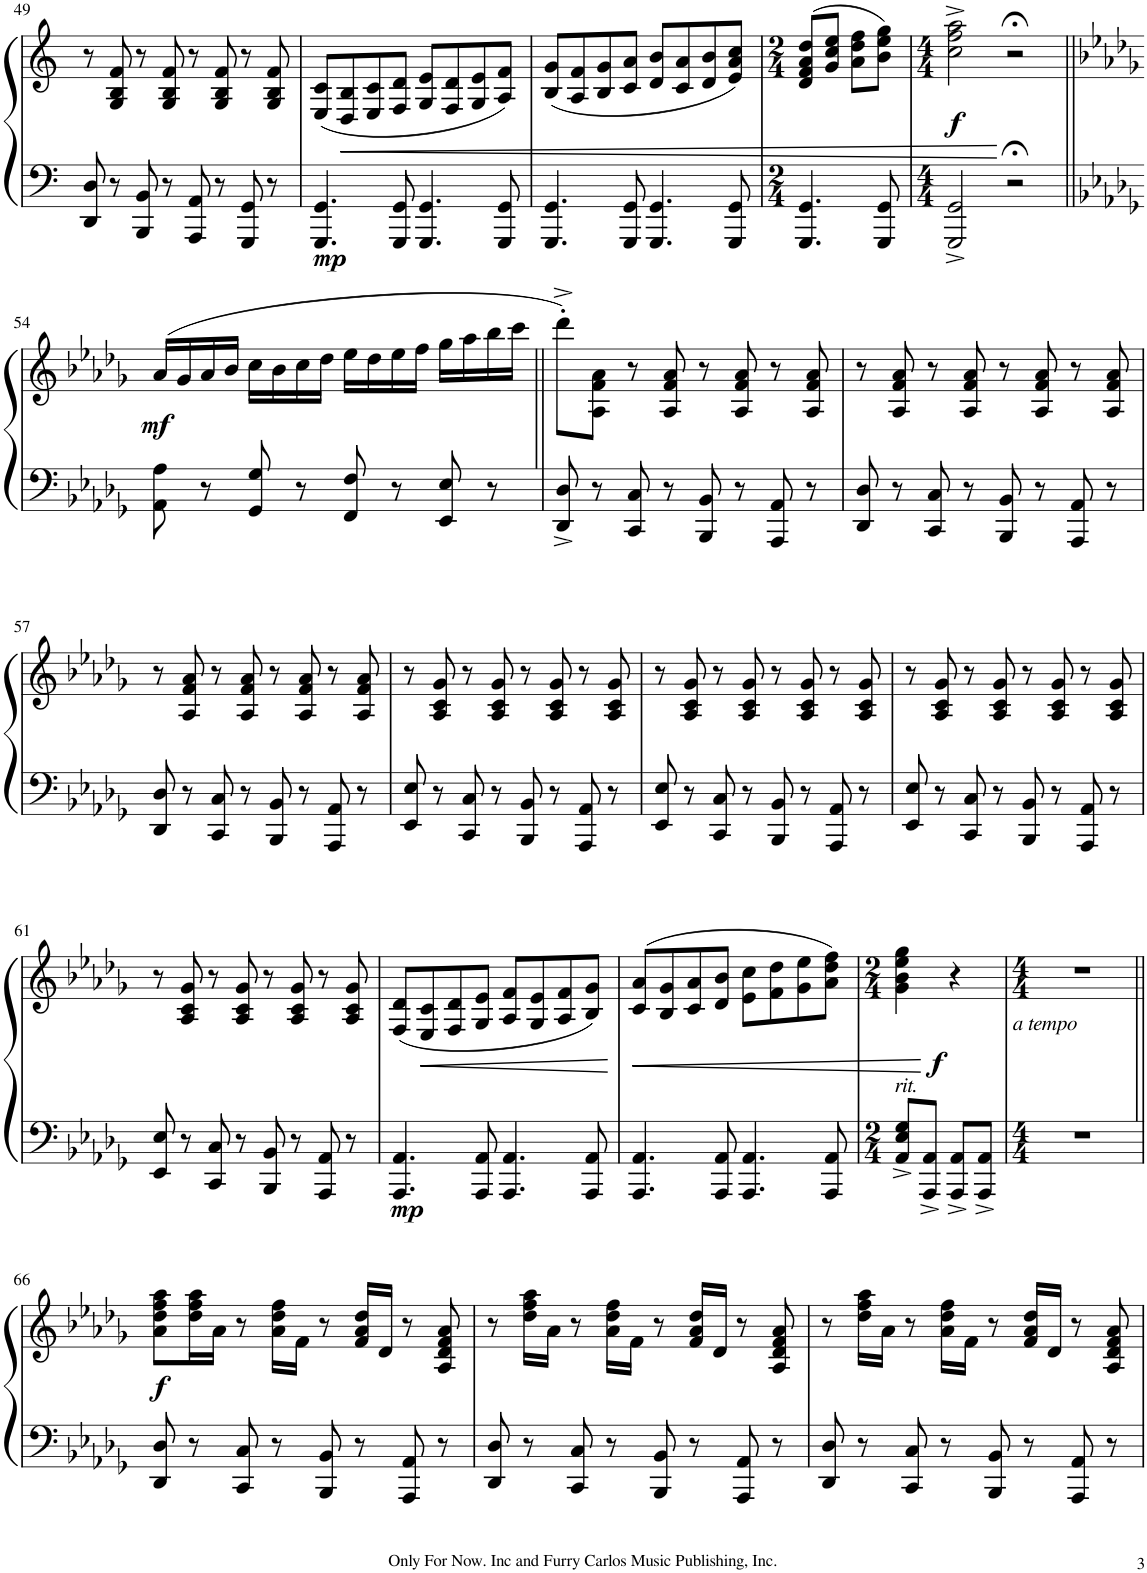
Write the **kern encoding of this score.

**kern	**kern	**dynam
*part1	*part1	*part1
*staff2	*staff1	*staff1/2
*I"Piano	*	*
*I'Pno.	*	*
!!LO:PB:g=z
*clefF4	*clefG2	*
*k[]	*k[]	*
*M4/4	*M4/4	*
=49	=49	=49
8DD/ 8D/	8r	.
8r	8G/ 8B/ 8f/	.
8BBB/ 8BB/	8r	.
8r	8G/ 8B/ 8f/	.
8AAA/ 8AA/	8r	.
8r	8G/ 8B/ 8f/	.
8GGG/ 8GG/	8r	.
8r	8G/ 8B/ 8f/	.
=50	=50	=50
!	!	!LO:DY:b=2
4.GGG/ 4.GG/	(8E/ 8c/L	mp
!	!	!LO:HP:b
.	8D/ 8B/	<
.	8E/ 8c/	.
8GGG/ 8GG/	8F/ 8d/J	.
4.GGG/ 4.GG/	8G/ 8e/L	.
.	8F/ 8d/	.
.	8G/ 8e/	.
8GGG/ 8GG/	8A/ 8f/J)	.
=51	=51	=51
4.GGG/ 4.GG/	(8B/ 8g/L	.
.	8A/ 8f/	.
.	8B/ 8g/	.
8GGG/ 8GG/	8c/ 8a/J	.
4.GGG/ 4.GG/	8d/ 8b/L	.
.	8c/ 8a/	.
.	8d/ 8b/	.
8GGG/ 8GG/	8e/ 8a/ 8cc/J)	.
=52	=52	=52
*M2/4	*M2/4	*
4.GGG/ 4.GG/	(8d/ 8f/ 8a/ 8dd/L	.
.	8g/ 8cc/ 8ee/J	.
.	8a\ 8dd\ 8ff\L	.
8GGG/ 8GG/	8b\ 8ee\ 8gg\J)	.
=53	=53	=53
*M4/4	*M4/4	*
!	!	!LO:DY:b
2GGG/^ 2GG/^	2cc\^ 2ff\^ 2aa\^	f
2r;<	2r;<	[
!!LO:LB:g=z
=54||	=54||	=54||
*k[b-e-a-d-g-]	*k[b-e-a-d-g-]	*
!	!	!LO:DY:b
8AA-\ 8A-\	(16a-/LL	mf
.	16g-/	.
8r	16a-/	.
.	16b-/JJ	.
8GG-/ 8G-/	16cc\LL	.
.	16b-\	.
8r	16cc\	.
.	16dd-\JJ	.
8FF/ 8F/	16ee-\LL	.
.	16dd-\	.
8r	16ee-\	.
.	16ff\JJ	.
8EE-/ 8E-/	16gg-\LL	.
.	16aa-\	.
8r	16bb-\	.
.	16ccc\JJ	.
=55||	=55||	=55||
8DD-/^ 8D-/^	8ddd-'^\L)	.
8r	8A-\ 8f\ 8a-\J	.
8CC/ 8C/	8r	.
8r	8A-/ 8f/ 8a-/	.
8BBB-/ 8BB-/	8r	.
8r	8A-/ 8f/ 8a-/	.
8AAA-/ 8AA-/	8r	.
8r	8A-/ 8f/ 8a-/	.
=56	=56	=56
8DD-/ 8D-/	8r	.
8r	8A-/ 8f/ 8a-/	.
8CC/ 8C/	8r	.
8r	8A-/ 8f/ 8a-/	.
8BBB-/ 8BB-/	8r	.
8r	8A-/ 8f/ 8a-/	.
8AAA-/ 8AA-/	8r	.
8r	8A-/ 8f/ 8a-/	.
!!LO:LB:g=z
=57	=57	=57
8DD-/ 8D-/	8r	.
8r	8A-/ 8f/ 8a-/	.
8CC/ 8C/	8r	.
8r	8A-/ 8f/ 8a-/	.
8BBB-/ 8BB-/	8r	.
8r	8A-/ 8f/ 8a-/	.
8AAA-/ 8AA-/	8r	.
8r	8A-/ 8f/ 8a-/	.
=58	=58	=58
8EE-/ 8E-/	8r	.
8r	8A-/ 8c/ 8g-/	.
8CC/ 8C/	8r	.
8r	8A-/ 8c/ 8g-/	.
8BBB-/ 8BB-/	8r	.
8r	8A-/ 8c/ 8g-/	.
8AAA-/ 8AA-/	8r	.
8r	8A-/ 8c/ 8g-/	.
=59	=59	=59
8EE-/ 8E-/	8r	.
8r	8A-/ 8c/ 8g-/	.
8CC/ 8C/	8r	.
8r	8A-/ 8c/ 8g-/	.
8BBB-/ 8BB-/	8r	.
8r	8A-/ 8c/ 8g-/	.
8AAA-/ 8AA-/	8r	.
8r	8A-/ 8c/ 8g-/	.
=60	=60	=60
8EE-/ 8E-/	8r	.
8r	8A-/ 8c/ 8g-/	.
8CC/ 8C/	8r	.
8r	8A-/ 8c/ 8g-/	.
8BBB-/ 8BB-/	8r	.
8r	8A-/ 8c/ 8g-/	.
8AAA-/ 8AA-/	8r	.
8r	8A-/ 8c/ 8g-/	.
!!LO:LB:g=z
=61	=61	=61
8EE-/ 8E-/	8r	.
8r	8A-/ 8c/ 8g-/	.
8CC/ 8C/	8r	.
8r	8A-/ 8c/ 8g-/	.
8BBB-/ 8BB-/	8r	.
8r	8A-/ 8c/ 8g-/	.
8AAA-/ 8AA-/	8r	.
8r	8A-/ 8c/ 8g-/	.
=62	=62	=62
!	!	!LO:DY:b=2
4.AAA-/ 4.AA-/	(8F/ 8d-/L	mp
!	!	!LO:HP:b
.	8E-/ 8c/	<
.	8F/ 8d-/	.
8AAA-/ 8AA-/	8G-/ 8e-/J	.
4.AAA-/ 4.AA-/	8A-/ 8f/L	.
.	8G-/ 8e-/	.
.	8A-/ 8f/	.
8AAA-/ 8AA-/	8B-/ 8g-/J)	.
.	.	[
=63	=63	=63
!	!	!LO:HP:b
4.AAA-/ 4.AA-/	(8c/ 8a-/L	<
.	8B-/ 8g-/	.
.	8c/ 8a-/	.
8AAA-/ 8AA-/	8d-/ 8b-/J	.
4.AAA-/ 4.AA-/	8e-\ 8cc\L	.
.	8f\ 8dd-\	.
.	8g-\ 8ee-\	.
8AAA-/ 8AA-/	8a-\ 8dd-\ 8ff\J)	.
.	.	[
=64	=64	=64
*M2/4	*M2/4	*
!	!LO:TX:b:i:t=rit.	!
!	!	!LO:DY:b
8AA-/^ 8E-/^ 8G-/^L	4g-\ 4b-\ 4ee-\ 4gg-\	f
8AAA-/^ 8AA-/^J	.	.
8AAA-/^ 8AA-/^L	4r	.
8AAA-/^ 8AA-/^J	.	.
=65	=65	=65
*M4/4	*M4/4	*
!	!LO:TX:b:i:t=a tempo	!
1r	1r	.
!!LO:LB:g=z
=66||	=66||	=66||
!	!	!LO:DY:b
8DD-/ 8D-/	8a-\ 8dd-\ 8ff\ 8aa-\L	f
8r	16dd-\ 16ff\ 16aa-\L	.
.	16a-\JJ	.
8CC/ 8C/	8r	.
8r	16a-\ 16dd-\ 16ff\LL	.
.	16f\JJ	.
8BBB-/ 8BB-/	8r	.
8r	16f/ 16a-/ 16dd-/LL	.
.	16d-/JJ	.
8AAA-/ 8AA-/	8r	.
8r	8A-/ 8d-/ 8f/ 8a-/	.
=67	=67	=67
8DD-/ 8D-/	8r	.
8r	16dd-\ 16ff\ 16aa-\LL	.
.	16a-\JJ	.
8CC/ 8C/	8r	.
8r	16a-\ 16dd-\ 16ff\LL	.
.	16f\JJ	.
8BBB-/ 8BB-/	8r	.
8r	16f/ 16a-/ 16dd-/LL	.
.	16d-/JJ	.
8AAA-/ 8AA-/	8r	.
8r	8A-/ 8d-/ 8f/ 8a-/	.
=68	=68	=68
8DD-/ 8D-/	8r	.
8r	16dd-\ 16ff\ 16aa-\LL	.
.	16a-\JJ	.
8CC/ 8C/	8r	.
8r	16a-\ 16dd-\ 16ff\LL	.
.	16f\JJ	.
8BBB-/ 8BB-/	8r	.
8r	16f/ 16a-/ 16dd-/LL	.
.	16d-/JJ	.
8AAA-/ 8AA-/	8r	.
8r	8A-/ 8d-/ 8f/ 8a-/	.
=	=	=
*-	*-	*-
